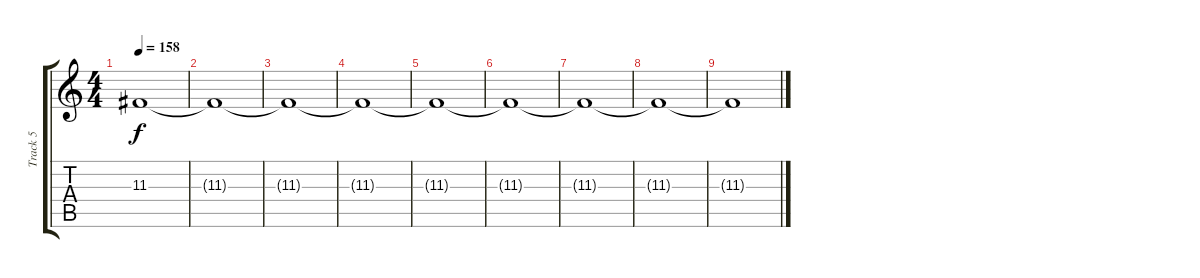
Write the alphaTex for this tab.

\track ("Track 5" "Track 5") {instrument synthstrings1 bank 1}
\staff {score tabs}
\tuning (E4 B3 G3 D3 A2 E2) {hide}
\ts (4 4)
\tempo 158
\clef g2
\ks c
11.3{t}.1{dy f} |
11.3{t}.1 |
11.3{t}.1 |
11.3{t}.1 |
11.3{t}.1 |
11.3{t}.1 |
11.3{t}.1 |
11.3{t}.1 |
11.3{t}.1
